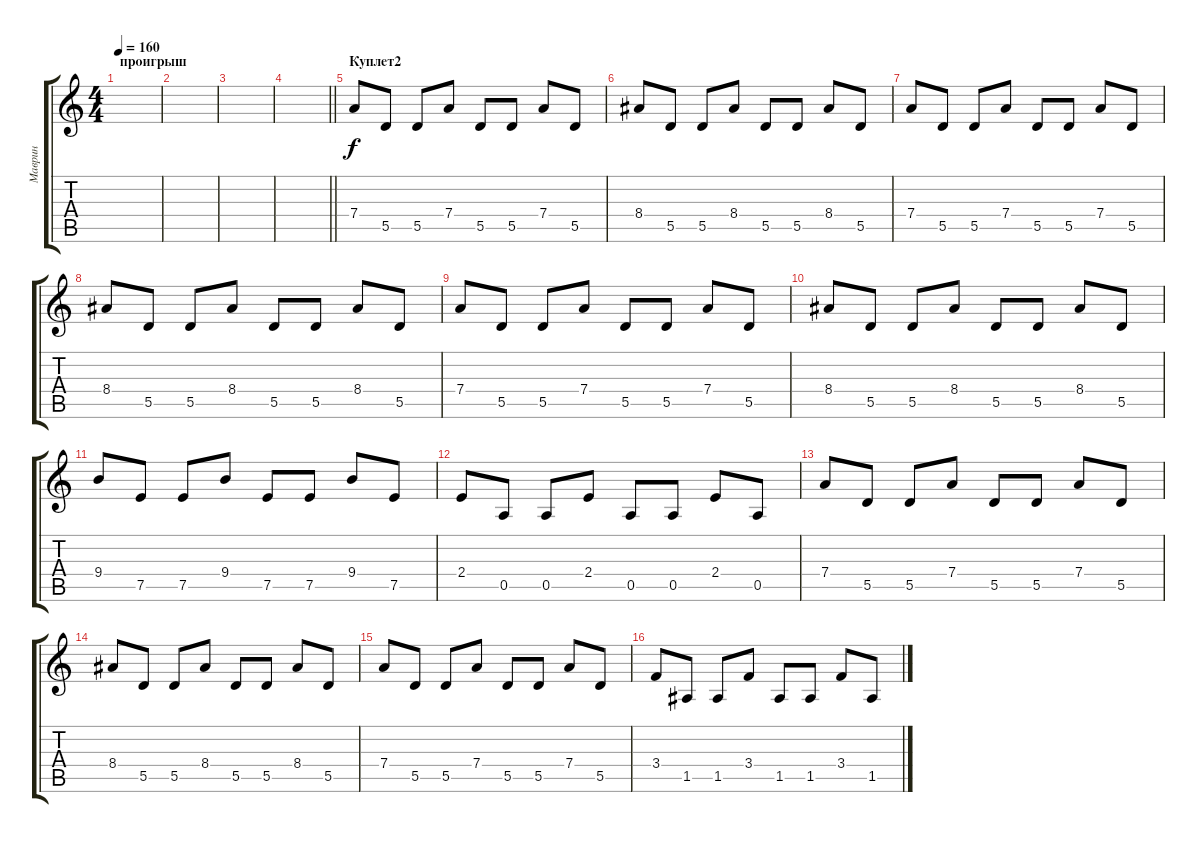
\track ("Маврин" "Маврин") {instrument overdrivenguitar}
\staff {score tabs}
\tuning (E4 B3 G3 D3 A2 E2) {hide}
\ts (4 4)
\section ("" "проигрыш")
\tempo 160
\clef g2
\ks c
|
|
|
\barLineRight lightlight
|
\section ("" "Куплет2")
7.4.8 5.5.8 5.5.8 7.4.8 5.5.8 5.5.8 7.4.8 5.5.8 |
8.4.8 5.5.8 5.5.8 8.4.8 5.5.8 5.5.8 8.4.8 5.5.8 |
7.4.8 5.5.8 5.5.8 7.4.8 5.5.8 5.5.8 7.4.8 5.5.8 |
8.4.8 5.5.8 5.5.8 8.4.8 5.5.8 5.5.8 8.4.8 5.5.8 |
7.4.8 5.5.8 5.5.8 7.4.8 5.5.8 5.5.8 7.4.8 5.5.8 |
8.4.8 5.5.8 5.5.8 8.4.8 5.5.8 5.5.8 8.4.8 5.5.8 |
9.4.8 7.5.8 7.5.8 9.4.8 7.5.8 7.5.8 9.4.8 7.5.8 |
2.4.8 0.5.8 0.5.8 2.4.8 0.5.8 0.5.8 2.4.8 0.5.8 |
7.4.8 5.5.8 5.5.8 7.4.8 5.5.8 5.5.8 7.4.8 5.5.8 |
8.4.8 5.5.8 5.5.8 8.4.8 5.5.8 5.5.8 8.4.8 5.5.8 |
7.4.8 5.5.8 5.5.8 7.4.8 5.5.8 5.5.8 7.4.8 5.5.8 |
3.4.8 1.5.8 1.5.8 3.4.8 1.5.8 1.5.8 3.4.8 1.5.8
